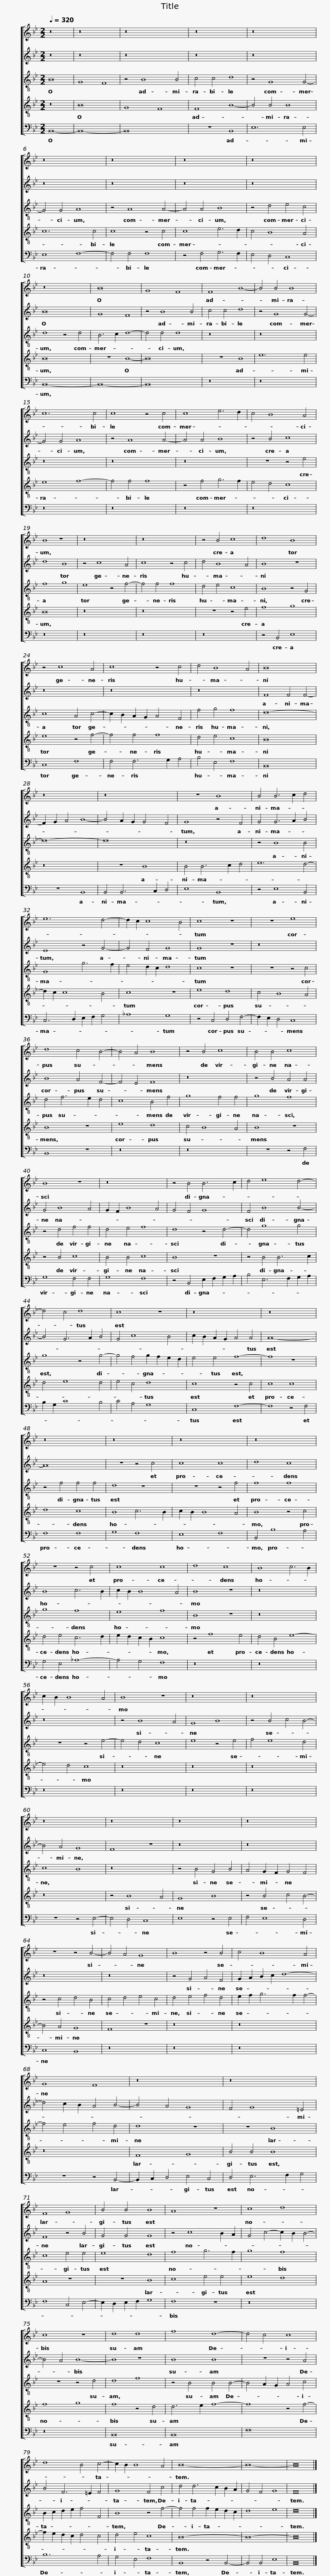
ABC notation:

X:1
%%score [ 1 2 3 4 5 ]
L:1/8
Q:1/4=320
M:2/2
I:linebreak $
K:Bb
V:1 treble
V:2 treble
V:3 treble-8
V:4 treble-8
V:5 bass
V:1
 z16 | z16 | z16 | z16 | z16 | %5
 z16 |$ z16 |$ z16 | z16 | z16 | %10
 B16 | G8 F8 | F8 B8- |$ B4 B4 B8 |$ c12 c4 | %15
 c8 z4 c4 | c8 e6 d2 | c4 B8 A4 | B8 z8 | z16 |$ %20
 z16 |$ z4 B4 c8 | d8 B8 | z4 c8 A4 | c8 z4 c4 | %25
 d4 B8 A4 | B16 |$ z16 | z16 |$ z8 B8 | %30
 B4 B6 c2 d4 | e12 d4- | d2 c2 c8 B4 | c8 z8 |$ z8 e8 | %35
 d8 c4 B4- |$ B4 A4 B8 | z4 B4 c8 | B4 B4 c8 | B8 z8 | %40
 z16 | z4 B4 B6 c2 |$ d4 e8 d4- | d4 c4 d8 | c8 z8 | %45
 z16 | z16 |$ z16 |$ z16 | z16 | %50
 z16 | z8 z4 c4 | c8 c8 | d8 c8 |$ B8 c6 B2 |$ %55
 c2 B2 B8 A4 | B8 z8 | z16 | z16 | z16 | %60
 z16 | z16 |$ z16 | z8 z4 B4- | B4 A4 G8 | %65
 B8 z4 B4 | c4 B8 A4 | G8 F8 |$ z16 |$ z16 | %70
 F8 G8 | B4 B4 B8 | A8 z8 | c8 d8 | c8 z8 |$ %75
 d8 d8 |$ f8 d8- | d4 c4 c8 | d8 B4 c4- | c2 B2 B8 A4 | %80
 B16- |$ B16- | B16 |] %83
V:2
 z16 | z16 | z16 | z16 | z16 | %5
 z16 |$ z16 |$ z16 | z16 | B16 | %10
 G8 F8 | z4 B8 B4 | c4 c4 d8 |$ z4 G8 G4- |$ G4 G4 A8 | %15
 z4 A8 A4- | A4 A4 B8 | z4 B4 c8 | d8 B8 | z4 c8 A4 |$ %20
 c8 z4 c4 |$ d4 B8 A4 | B8 z8 | z16 | z16 | %25
 z16 | F8 F4 F4- |$ F2 G2 A4 B8- | B4 A2 G2 G4 F4 |$ G8 z4 F4 | %30
 G4 G6 A2 B4 | E8 z4 G4- | G4 F4 G8 | G8 z8 |$ z16 | %35
 B8 A4 F4- |$ F4 E4 F8 | z16 | z4 B4 A4 A4 | G4 B8 A4 | %40
 G2 F2 B8 A4 | G4 F4 G8 |$ F4 B8 B4- | B4 G6 A2 B4 | G4 c8 B4 | %45
 c2 B2 A2 G2 A4 A4 | A16- |$ A16 |$ z8 z4 c4 | c8 c8 | %50
 d8 c8 | B8 c6 B2 | c2 B2 B8 A4 | B8 z8 |$ z16 |$ %55
 z16 | z4 B8 A4 | G8 B8 | z4 B4 c4 B4- | B4 A4 G8 | %60
 F8 z8 | z16 |$ z16 | z16 | z16 | %65
 z4 G4 A4 F4 | G2 A2 B2 c2 d8- | d4 c2 B2 A4 B4- |$ B4 A4 G8 |$ F4 G8 =E4 | %70
 F8 z4 B4 | G4 G4 G8 | z4 c8 B2 A2 | G4 c4- c2 B2 B4- | B4 A4 B8- |$ %75
 B8 z8 |$ B8 B8 | z8 z4 A4 | B4 F6 =E2 F4 | G8 F4 c4 | %80
 d4 d6 c2 B2 A2 |$ G4 F4 G8 | F16 |] %83
V:3
 B16 | G8 F8 | z4 B8 B4 | c4 c4 d8 | z4 G8 G4- | %5
 G4 G4 A8 |$ z4 A8 A4- |$ A4 A4 B8 | z4 d4 e4 c4 | d8 z4 d4 | %10
 B6 c2 d8- | d4 d4 d8 | z16 |$ z16 |$ z16 | %15
 z16 | z16 | z8 z4 e4 | f8 g8 | e8 z4 f4- |$ %20
 f4 f4 f8 |$ d4 e4 c8 | B8 z4 G4 | c8 A4 c4- | c2 B2 A2 G2 A4 F4 | %25
 f4 g4 f8 | d16- |$ d16- | d16 |$ z16 | %30
 z4 B8 B4 | G8 g6 f2 | e4 d2 c2 d8 | c8 z8 |$ z8 z4 c4 | %35
 d4 f6 e2 d4 |$ c8 B4 f4 | g8 f4 f4 | g8 f8 | z4 d4 f4 f4 | %40
 d4 e4 f8 | d8 z4 d4- |$ d4 g8 g4 | g8 z4 g4- | g4 f4 g2 f2 e2 d2 | %45
 e4 e4 f8- | f8 z8 |$ z4 f4 f4 f4 |$ d8 z8 | z8 z4 f4 | %50
 f8 f8 | g8 f8 | e8 f8 | B8 z8 |$ z16 |$ %55
 z8 z4 e4- | e4 d4 c8 | e8 z4 e4 | f4 e8 d4 | c8 B8 | %60
 z16 | z4 B4 G4 B4 |$ A4 G2 F2 G4 F4 | z4 c4 d4 B4 | c4 d4 e4 c4 | %65
 d4 e4 f4 d4 | e2 f2 g6 f2 f4- | f4 e4 f4 d4 |$ d8 z8 |$ z8 B8 | %70
 c8 e4 e4 | e8 d8 | f8 g6 f2 | g8 f8 | z8 z4 d4 |$ %75
 d8 f8 |$ z4 B4 B4 B4- | B4 A2 G2 A4 c4 | B2 c2 d2 e2 f4 F4 | B8 z4 f4- | %80
 f4 f4 f2 e2 d2 c2 |$ d8 e8 | d16 |] %83
V:4
 z16 | B16 | G8 F8 | F8 B8- | B4 B4 B8 | %5
 c12 c4 |$ c8 z4 c4 |$ c8 e6 d2 | c4 B8 A4 | B16 | %10
 z8 B8- | B16 | z8 B8 |$ e12 e4 |$ e8 f8- | %15
 f4 f4 f8 | z4 f4 g6 f2 | e4 d4 c8 | B16 | z16 |$ %20
 z16 |$ z8 z4 e4 | f8 g8 | e8 z4 f4- | f4 f4 f8 | %25
 d4 e4 c8 | B16 |$ z16 | z8 B8 |$ B4 B6 c2 d4 | %30
 e12 d4- | d2 c2 c8 B4 | c8 z8 | e8 d8 |$ c4 B8 A4 | %35
 B8 z8 |$ e8 d8 | c4 B8 A4 | B8 z8 | z4 B4 c8 | %40
 B4 B4 c8 | B8 z8 |$ z4 B4 B6 c2 | d4 e8 d4 | e4 c4 d8 | %45
 c8 z4 c4 | c8 c8 |$ d8 c8 |$ B8 c6 B2 | c2 B2 B8 A4 | %50
 B8 z4 c4 | d4 e4 c6 d2 | e2 d2 c2 B2 c8 | z4 f8 e4 |$ d4 B4 e8- |$ %55
 e4 d4 c8 | z16 | z16 | z16 | z16 | %60
 z4 B8 A4 | G8 B8 |$ z4 B4 c4 B4- | B4 A4 G8 | F8 z8 | %65
 z16 | z16 | z16 |$ F8 G8 |$ B4 B4 B8 | %70
 A8 z8 | z8 B8 | c8 e4 e4 | e8 d8 | f8 g8 |$ %75
 f8 z4 d4 |$ d6 e2 f8- | f8 z4 f4- | f2 e2 d2 c2 d4 c4 | d4 e4 c8 | %80
 B16- |$ B16- | B16 |] %83
V:5
 B,,16- | B,,16- | B,,16 | z8 B,,8 | E,12 E,4 | %5
 E,8 F,8- |$ F,4 F,4 F,8 |$ z4 F,4 G,6 F,2 | E,4 D,4 C,8 | B,,16- | %10
 B,,16- | B,,16 | z16 |$ z16 |$ z16 | %15
 z16 | z16 | z16 | z16 | z16 |$ %20
 z16 |$ z16 | z4 B,,4 E,8 | C,8 F,8 | F,4 F,6 G,2 A,4 | %25
 B,4 E,4 F,8 | B,,16 |$ z8 B,,8 | B,,4 B,,6 C,2 D,4 |$ E,8 B,,8 | %30
 z4 E,8 B,,4 | C,6 D,2 E,2 F,2 G,4 | _A,8 G,8 | z4 C,4 D,4 F,4- |$ F,2 E,2 D,4 C,8 | %35
 B,,8 z8 |$ z16 | z16 | z8 z4 F,4 | G,8 F,4 F,4 | %40
 G,8 F,8 | z4 B,,4 E,2 F,2 G,2 A,2 |$ B,4 E,6 F,2 G,2 A,2 | B,2 G,2 C8 B,4 | C4 A,4 G,8 | %45
 C,8 F,8- | F,8 z4 F,4 |$ F,8 F,8 |$ G,8 F,8 | E,8 F,8 | %50
 B,,4 B,8 A,4 | G,4 E,4 _A,8- | A,4 G,4 F,8 | z16 |$ z16 |$ %55
 z16 | z16 | z16 | z16 | z8 z4 E,4- | %60
 E,4 D,4 C,8 | E,8 z4 E,4 |$ F,4 E,8 D,4 | C,8 B,,8 | z16 | %65
 z16 | z16 | z8 z4 B,,4- |$ B,,2 C,2 D,4 E,4 C,4 |$ D,4 E,6 F,2 G,4 | %70
 F,8 C,4 E,4- | E,2 D,2 E,2 F,2 G,8 | F,8 z8 | z16 | z16 |$ %75
 B,,16 |$ B,,16 | F,16 | B,12 A,4 | G,4 E,4 F,8 | %80
 B,,8 z4 B,,4- |$ B,,4 B,,4 E,8 | B,,16 |] %83
